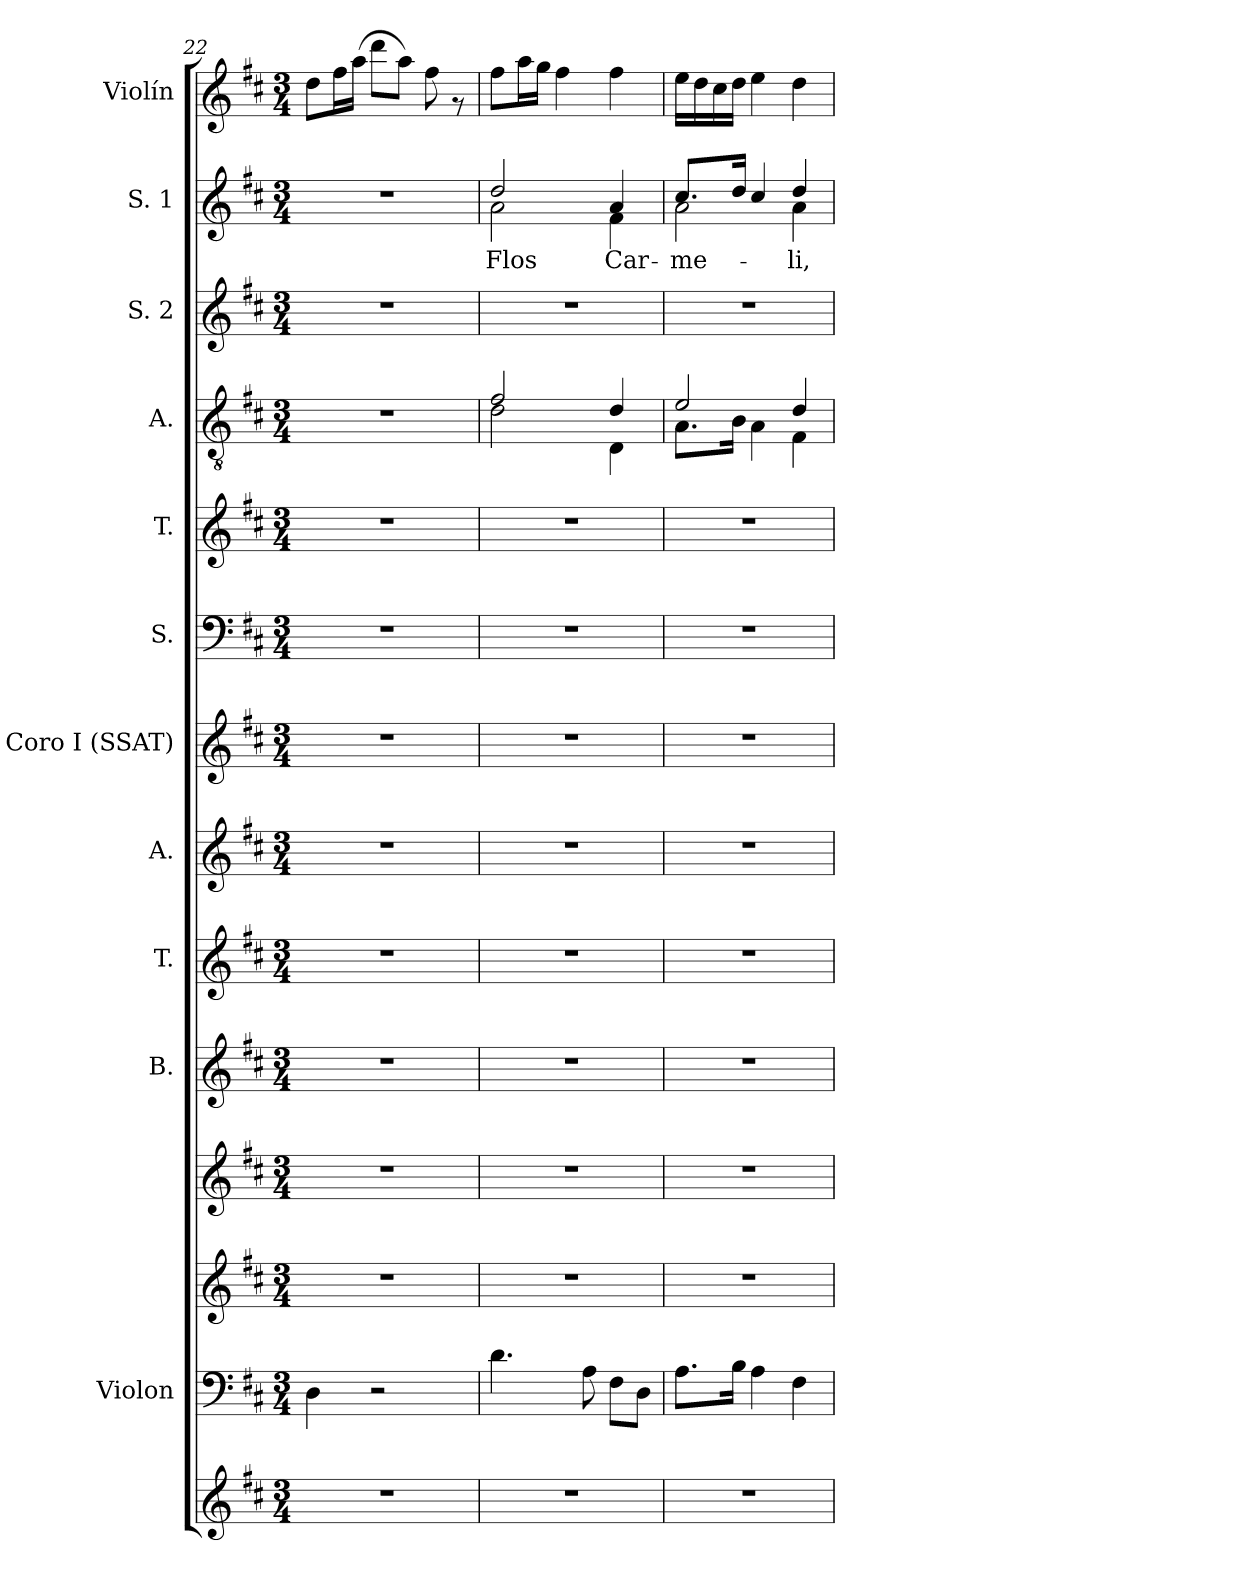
**kern	**kern	**kern	**kern	**kern	**kern	**kern	**kern	**kern	**kern	**kern	**kern	**kern	**text	**kern
*part14	*part13	*part12	*part11	*part10	*part9	*part8	*part7	*part6	*part5	*part4	*part3	*part2	*part2	*part1
*staff14	*staff13	*staff12	*staff11	*staff10	*staff9	*staff8	*staff7	*staff6	*staff5	*staff4	*staff3	*staff2	*staff2	*staff1
*	*I"Violon	*	*	*I"B.	*I"T.	*I"A.	*I"Coro I (SSAT)	*I"S.	*I"T.	*I"A.	*I"S. 2	*I"S. 1	*	*I"Violín
*	*I'Violon	*	*	*	*	*	*	*	*	*	*I'S. 2	*I'S. 1	*	*I'Violín
!!LO:PB:g=z
*clefG2	*clefF4	*clefG2	*clefG2	*clefG2	*clefG2	*clefG2	*clefG2	*clefF4	*clefG2	*clefGv2	*clefG2	*clefG2	*	*clefG2
*k[f#c#]	*k[f#c#]	*k[f#c#]	*k[f#c#]	*k[f#c#]	*k[f#c#]	*k[f#c#]	*k[f#c#]	*k[f#c#]	*k[f#c#]	*k[f#c#]	*k[f#c#]	*k[f#c#]	*	*k[f#c#]
*D:	*D:	*D:	*D:	*D:	*D:	*D:	*D:	*D:	*D:	*D:	*D:	*D:	*	*D:
*M3/4	*M3/4	*M3/4	*M3/4	*M3/4	*M3/4	*M3/4	*M3/4	*M3/4	*M3/4	*M3/4	*M3/4	*M3/4	*	*M3/4
=22	=22	=22	=22	=22	=22	=22	=22	=22	=22	=22	=22	=22	=22	=22
2.r	4D\	2.r	2.r	2.r	2.r	2.r	2.r	2.r	2.r	2.r	2.r	2.r	.	8dd\L
.	.	.	.	.	.	.	.	.	.	.	.	.	.	16ff#\L
.	.	.	.	.	.	.	.	.	.	.	.	.	.	(>16aa\JJ
.	2r	.	.	.	.	.	.	.	.	.	.	.	.	8ddd\L
.	.	.	.	.	.	.	.	.	.	.	.	.	.	8aa\J)
.	.	.	.	.	.	.	.	.	.	.	.	.	.	8ff#\
.	.	.	.	.	.	.	.	.	.	.	.	.	.	8rf
=23	=23	=23	=23	=23	=23	=23	=23	=23	=23	=23	=23	=23	=23	=23
*	*	*	*	*	*	*	*	*	*	*^	*	*^	*	*
!	!	!	!	!	!	!	!	!	!	!	!	!	!	!	!LO:LY:b	!
2.r	4.d\	2.r	2.r	2.r	2.r	2.r	2.r	2.r	2.r	2f#/	2d\	2.r	2dd/	2a\	Flos	8ff#\L
.	.	.	.	.	.	.	.	.	.	.	.	.	.	.	.	16aa\L
.	.	.	.	.	.	.	.	.	.	.	.	.	.	.	.	16gg\JJ
.	.	.	.	.	.	.	.	.	.	.	.	.	.	.	.	4ff#\
.	8A\	.	.	.	.	.	.	.	.	.	.	.	.	.	.	.
!	!	!	!	!	!	!	!	!	!	!	!	!	!	!	!LO:LY:b	!
.	8F#\L	.	.	.	.	.	.	.	.	4d/	4D\	.	4a/	4f#\	Car-	4ff#\
.	8D\J	.	.	.	.	.	.	.	.	.	.	.	.	.	.	.
=24	=24	=24	=24	=24	=24	=24	=24	=24	=24	=24	=24	=24	=24	=24	=24	=24
!	!	!	!	!	!	!	!	!	!	!	!	!	!	!	!LO:LY:b	!
2.r	8.A\L	2.r	2.r	2.r	2.r	2.r	2.r	2.r	2.r	2e/	8.A\L	2.r	2a\	8.cc#/L	me-	16ee\LL
.	.	.	.	.	.	.	.	.	.	.	.	.	.	.	.	16dd\
.	.	.	.	.	.	.	.	.	.	.	.	.	.	.	.	16cc#\
.	16B\Jk	.	.	.	.	.	.	.	.	.	16B\Jk	.	.	16dd/Jk	.	16dd\JJ
.	4A\	.	.	.	.	.	.	.	.	.	4A\	.	.	4cc#/	.	4ee\
!	!	!	!	!	!	!	!	!	!	!	!	!	!	!	!LO:LY:b	!
.	4F#\	.	.	.	.	.	.	.	.	4d/	4F#\	.	4a\	4dd/	-li,	4dd\
*	*	*	*	*	*	*	*	*	*	*v	*v	*	*v	*v	*	*
=	=	=	=	=	=	=	=	=	=	=	=	=	=	=
*-	*-	*-	*-	*-	*-	*-	*-	*-	*-	*-	*-	*-	*-	*-
